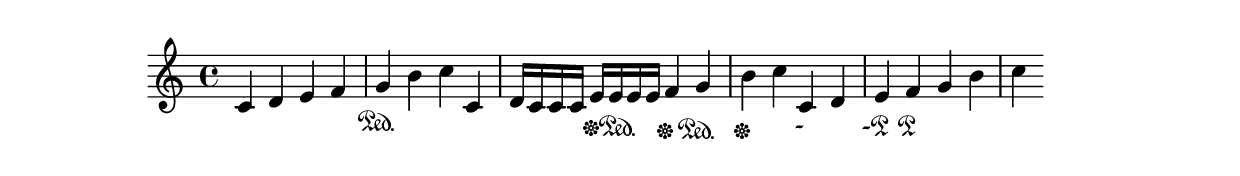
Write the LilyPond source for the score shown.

\version "2.17.6"
\header
{
  texidoc = "The standard piano pedals style comes with Ped symbols.
The pedal string can be also tuned, for example, to a shorter tilde/P variant
at the end of the melody."

}


\context Staff \relative c'{
  c4 d e f g
  \sustainOn b c
  c, d16[  c  c c]  e[ e \sustainOff \sustainOn e e ] f4 \sustainOff 
  g\sustainOn  b \sustainOff c 
  \set Staff.pedalSustainStrings = #'("-" "-P" "P")
  \override Staff.SustainPedal.padding = #-2
  c, \sustainOn d e \sustainOff \sustainOn f
  \sustainOff g b c
}

